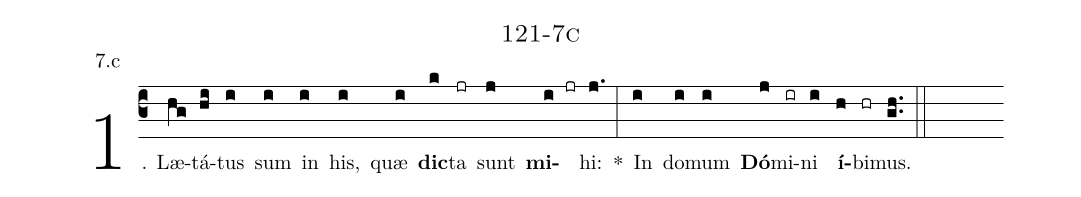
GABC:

name: 121-7c;
annotation: 7.c;
%%
(c3)1. Læ(hg)tá(hi)tus(i) sum(i) in(i) his,(i) quæ(i) <b>dic</b>(k)ta(jr) sunt(j) <b>mi</b>(i jr)hi:(j.) *(:) In(i) do(i)mum(i) <b>Dó</b>(j)mi(ir)ni(i) <b>í</b>(h)bi(hr)mus.(gh..) (::)
